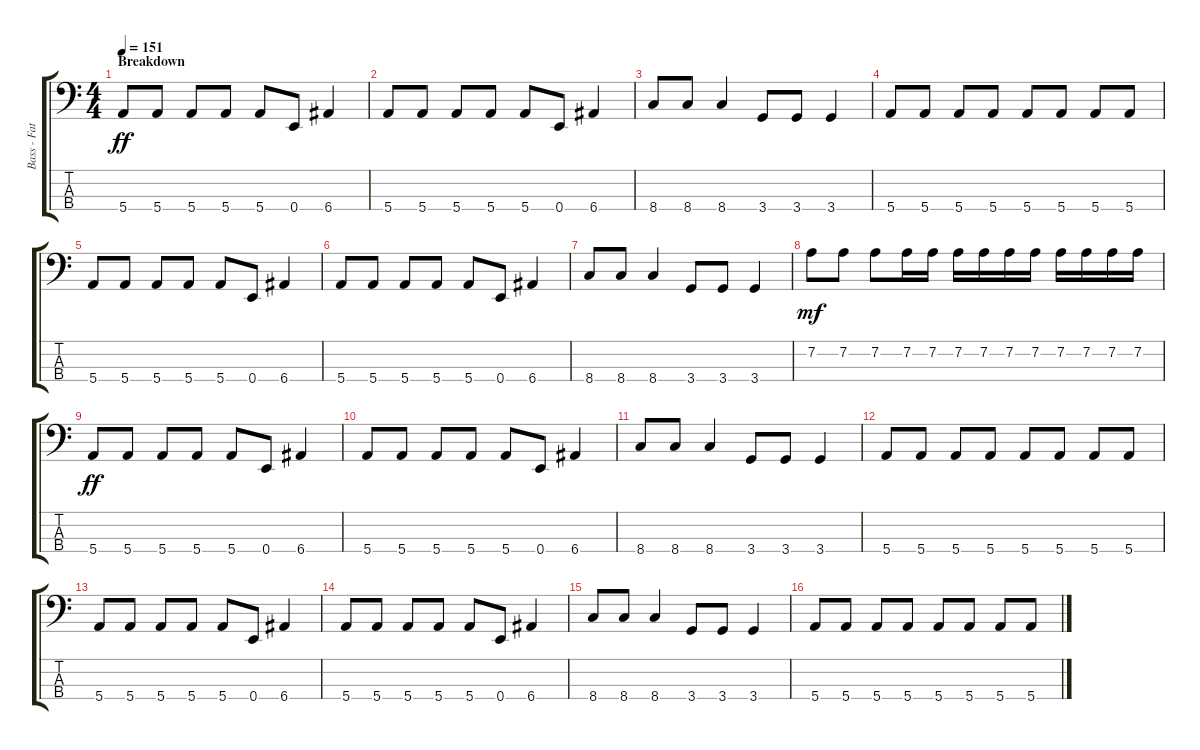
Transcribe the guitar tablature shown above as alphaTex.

\track ("Bass - Fat Mike" "Bass - Fat") {instrument synthbass2}
\staff {score tabs}
\tuning (G2 D2 A1 E1) {hide}
\ts (4 4)
\section ("" "Breakdown")
\tempo 151
\clef f4
\ks c
5.4.8{dy ff} 5.4.8 5.4.8 5.4.8 5.4.8 0.4.8 6.4.4 |
5.4.8 5.4.8 5.4.8 5.4.8 5.4.8 0.4.8 6.4.4 |
8.4.8 8.4.8 8.4.4 3.4.8 3.4.8 3.4.4 |
5.4.8 5.4.8 5.4.8 5.4.8 5.4.8 5.4.8 5.4.8 5.4.8 |
5.4.8 5.4.8 5.4.8 5.4.8 5.4.8 0.4.8 6.4.4 |
5.4.8 5.4.8 5.4.8 5.4.8 5.4.8 0.4.8 6.4.4 |
8.4.8 8.4.8 8.4.4 3.4.8 3.4.8 3.4.4 |
7.2.8{dy mf} 7.2.8 7.2.8 7.2.16 7.2.16 7.2.16 7.2.16 7.2.16 7.2.16 7.2.16 7.2.16 7.2.16 7.2.16 |
5.4.8{dy ff volume 16} 5.4.8 5.4.8 5.4.8 5.4.8 0.4.8 6.4.4 |
5.4.8 5.4.8 5.4.8 5.4.8 5.4.8 0.4.8 6.4.4 |
8.4.8 8.4.8 8.4.4 3.4.8 3.4.8 3.4.4 |
5.4.8 5.4.8 5.4.8 5.4.8 5.4.8 5.4.8 5.4.8 5.4.8 |
5.4.8 5.4.8 5.4.8 5.4.8 5.4.8 0.4.8 6.4.4 |
5.4.8 5.4.8 5.4.8 5.4.8 5.4.8 0.4.8 6.4.4 |
8.4.8 8.4.8 8.4.4 3.4.8 3.4.8 3.4.4 |
5.4.8 5.4.8 5.4.8 5.4.8 5.4.8 5.4.8 5.4.8 5.4.8
